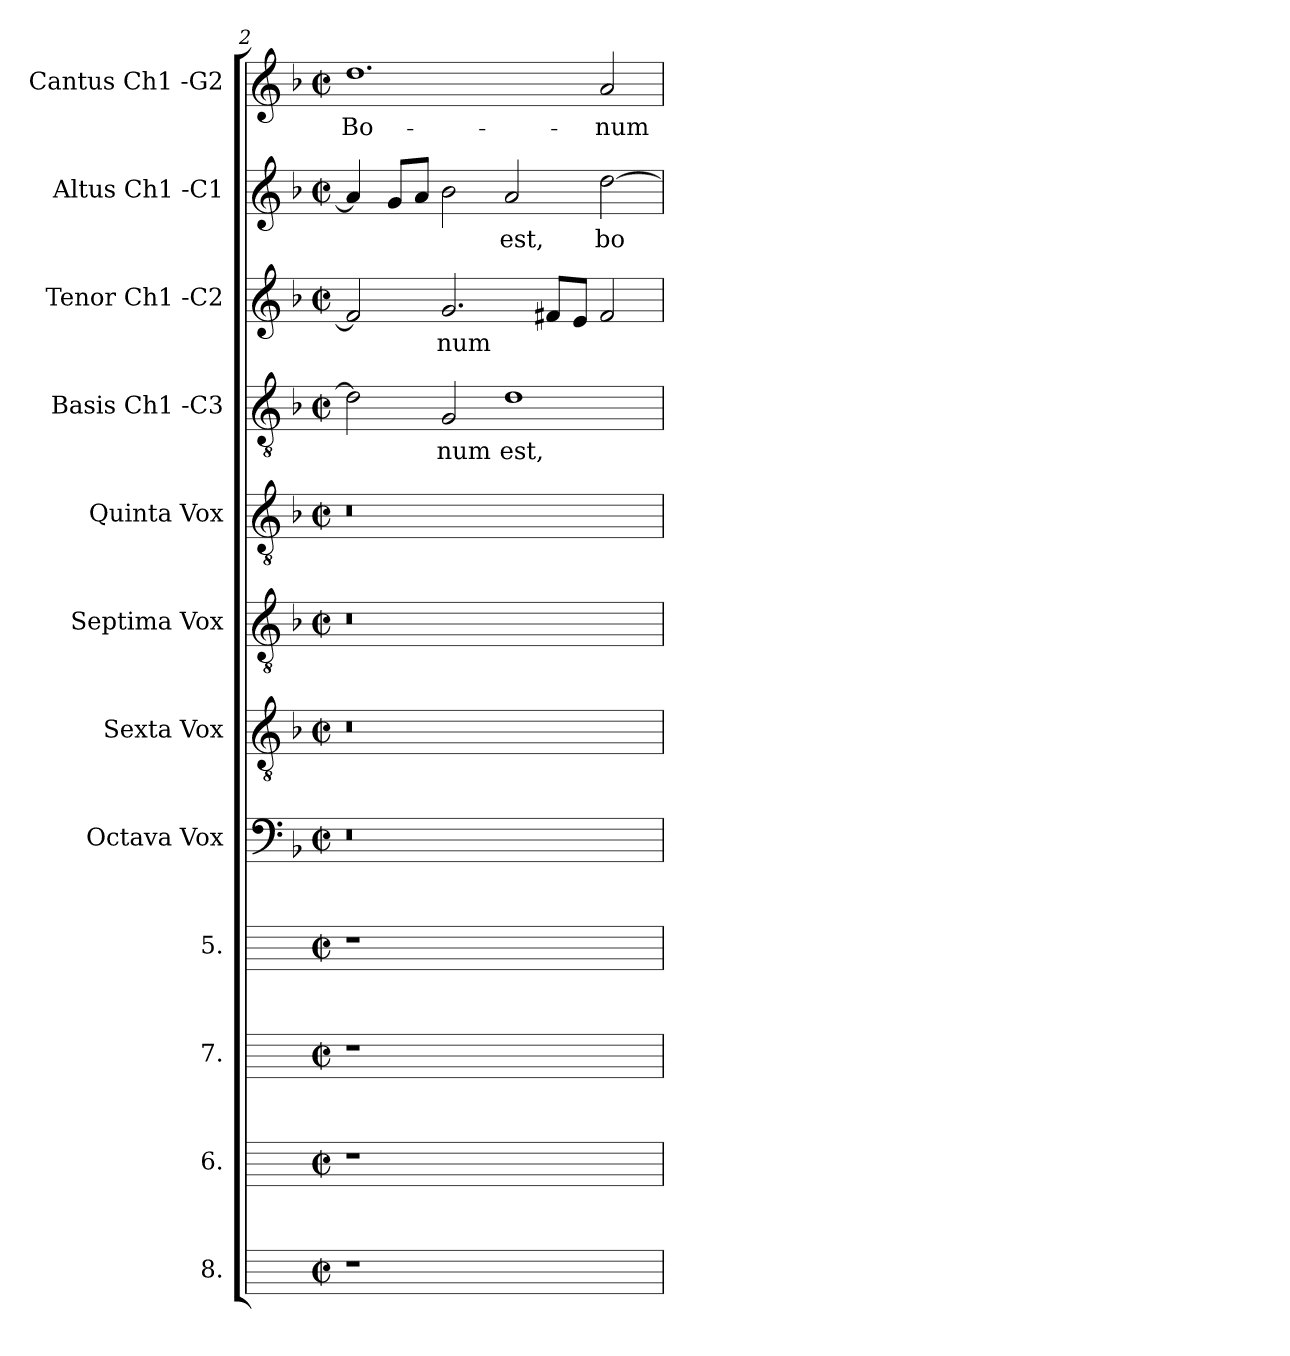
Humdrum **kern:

**kern	**kern	**kern	**kern	**kern	**kern	**kern	**kern	**kern	**text	**kern	**text	**kern	**text	**kern	**text
*part12	*part11	*part10	*part9	*part8	*part7	*part6	*part5	*part4	*part4	*part3	*part3	*part2	*part2	*part1	*part1
*staff12	*staff11	*staff10	*staff9	*staff8	*staff7	*staff6	*staff5	*staff4	*staff4	*staff3	*staff3	*staff2	*staff2	*staff1	*staff1
*I"8.	*I"6.	*I"7.	*I"5.	*I"Octava  Vox	*I"Sexta  Vox	*I"Septima  Vox	*I"Quinta  Vox	*I"Basis  Ch1 -C3	*	*I"Tenor  Ch1 -C2	*	*I"Altus  Ch1 -C1	*	*I"Cantus  Ch1 -G2	*
*	*	*	*	*	*	*	*	*I'B	*	*I'T	*	*I'A	*	*I'C	*
*	*	*	*	*clefF4	*clefGv2	*clefGv2	*clefGv2	*clefGv2	*	*clefG2	*	*clefG2	*	*clefG2	*
*k[]	*k[]	*k[]	*k[]	*k[b-]	*k[b-]	*k[b-]	*k[b-]	*k[b-]	*	*k[b-]	*	*k[b-]	*	*k[b-]	*
*C:	*C:	*C:	*C:	*F:	*F:	*F:	*F:	*F:	*	*F:	*	*F:	*	*F:	*
*M2/2	*M2/2	*M2/2	*M2/2	*M2/2	*M2/2	*M2/2	*M2/2	*M2/2	*	*M2/2	*	*M2/2	*	*M2/2	*
*met(c|)	*met(c|)	*met(c|)	*met(c|)	*met(c|)	*met(c|)	*met(c|)	*met(c|)	*met(c|)	*	*met(c|)	*	*met(c|)	*	*met(c|)	*
=2	=2	=2	=2	=2	=2	=2	=2	=2	=2	=2	=2	=2	=2	=2	=2
!	!	!	!	!	!	!	!	!	!LO:LY:b:cj	!	!LO:LY:b:cj	!	!LO:LY:b:cj	!	!LO:LY:b:cj
1r	1r	1r	1r	0r	0r	0r	0r	2d\]	--	2f/]	--	4a/]	.	1.dd	Bo-
!	!	!	!	!	!	!	!	!	!	!	!	!	!LO:LY:b:cj	!	!
.	.	.	.	.	.	.	.	.	.	.	.	8g/L	.	.	.
!	!	!	!	!	!	!	!	!	!	!	!	!	!LO:LY:b:cj	!	!
.	.	.	.	.	.	.	.	.	.	.	.	8a/J	.	.	.
!	!	!	!	!	!	!	!	!	!LO:LY:b:cj	!	!LO:LY:b:cj	!	!LO:LY:b:cj	!	!
.	.	.	.	.	.	.	.	2G/	-num	2.g/	-num	2b-\	.	.	.
!	!	!	!	!	!	!	!	!	!LO:LY:b:cj	!	!	!	!LO:LY:b:cj	!	!
1ryy	1ryy	1ryy	1ryy	.	.	.	.	1d	est,	.	.	2a/	est,	.	.
!	!	!	!	!	!	!	!	!	!	!	!LO:LY:b:cj	!	!	!	!
.	.	.	.	.	.	.	.	.	.	8f#X/L	.	.	.	.	.
!	!	!	!	!	!	!	!	!	!	!	!LO:LY:b:cj	!	!	!	!
.	.	.	.	.	.	.	.	.	.	8e/J	.	.	.	.	.
!	!	!	!	!	!	!	!	!	!	!	!LO:LY:b:cj	!	!LO:LY:b:cj	!	!LO:LY:b:cj
.	.	.	.	.	.	.	.	.	.	2f#/	.	[>2dd\	bo-	2a/	-num
=	=	=	=	=	=	=	=	=	=	=	=	=	=	=	=
*-	*-	*-	*-	*-	*-	*-	*-	*-	*-	*-	*-	*-	*-	*-	*-
